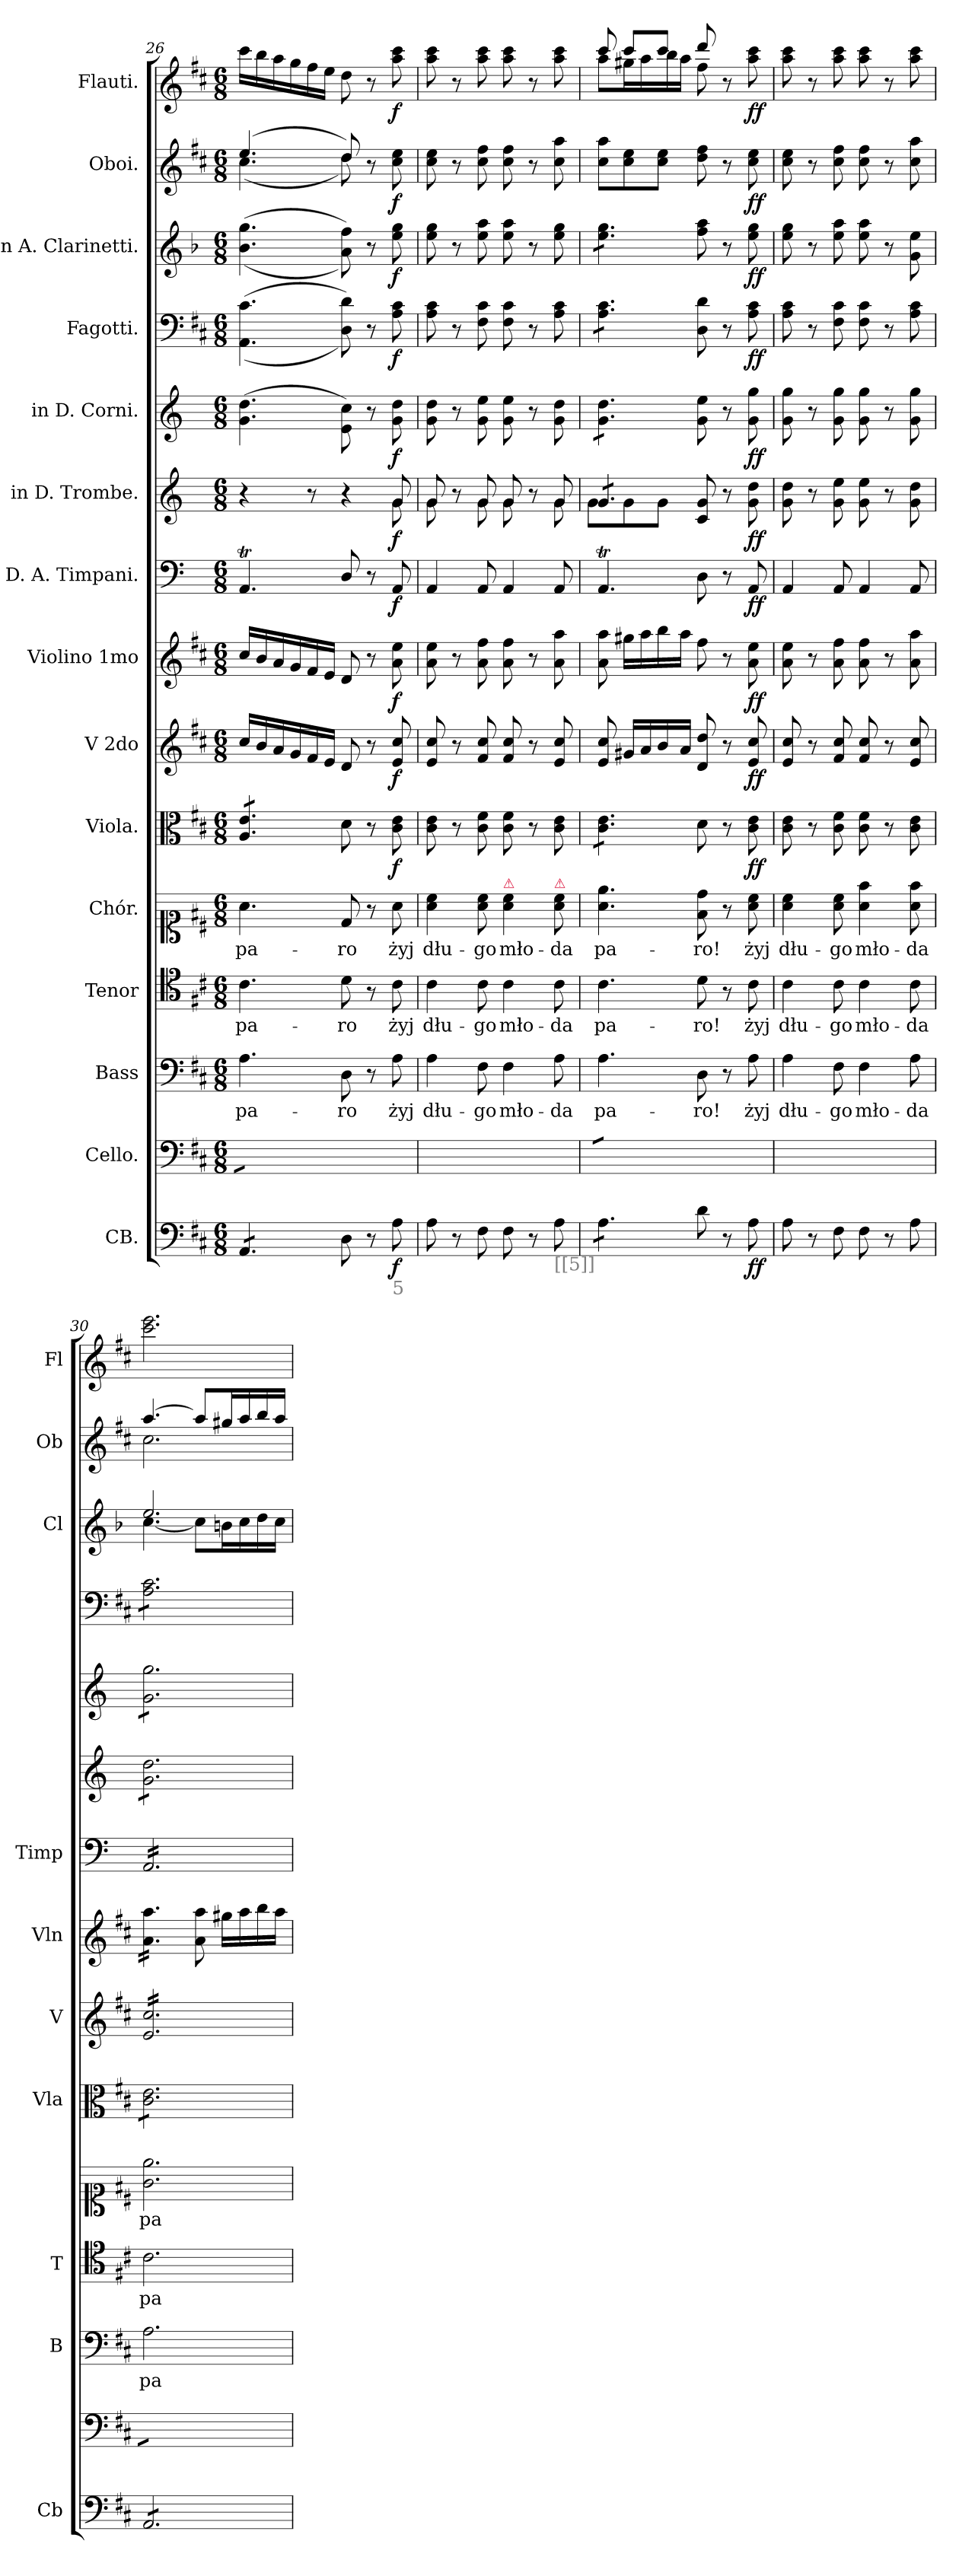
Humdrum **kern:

**kern	**dynam	**kern	**kern	**text	**kern	**text	**kern	**text	**kern	**dynam	**kern	**dynam	**kern	**dynam	**kern	**dynam	**kern	**dynam	**kern	**dynam	**kern	**dynam	**kern	**dynam	**kern	**dynam	**kern	**dynam
*part15	*part15	*part14	*part13	*part13	*part12	*part12	*part11	*part11	*part10	*part10	*part9	*part9	*part8	*part8	*part7	*part7	*part6	*part6	*part5	*part5	*part4	*part4	*part3	*part3	*part2	*part2	*part1	*part1
*staff15	*staff15	*staff14	*staff13	*staff13	*staff12	*staff12	*staff11	*staff11	*staff10	*staff10	*staff9	*staff9	*staff8	*staff8	*staff7	*staff7	*staff6	*staff6	*staff5	*staff5	*staff4	*staff4	*staff3	*staff3	*staff2	*staff2	*staff1	*staff1
*I"CB.	*	*I"Cello.	*I"Bass	*	*I"Tenor	*	*I"Chór.	*	*I"Viola.	*	*I"V 2do	*	*I"Violino 1mo	*	*I"D. A. Timpani.	*	*I"in D. Trombe.	*	*I"in D. Corni.	*	*I"Fagotti.	*	*I"in A. Clarinetti.	*	*I"Oboi.	*	*I"Flauti.	*
*I'Cb	*	*	*I'B	*	*I'T	*	*	*	*I'Vla	*	*I'V	*	*I'Vln	*	*I'Timp	*	*	*	*	*	*	*	*I'Cl	*	*I'Ob	*	*I'Fl	*
*clefF4	*	*clefF4	*clefF4	*	*clefC4	*	*clefC1	*	*clefC3	*	*clefG2	*	*clefG2	*	*clefF4	*	*clefG2	*	*clefG2	*	*clefF4	*	*clefG2	*	*clefG2	*	*clefG2	*
*	*	*	*	*	*	*	*	*	*	*	*	*	*	*	*	*	*ITrd-1c-2	*	*ITrd6c10	*	*	*	*ITrd2c3	*	*	*	*	*
*k[f#c#]	*	*k[f#c#]	*k[f#c#]	*	*k[f#c#]	*	*k[f#c#]	*	*k[f#c#]	*	*k[f#c#]	*	*k[f#c#]	*	*k[]	*	*k[f#c#]	*	*k[f#c#]	*	*k[f#c#]	*	*k[f#c#]	*	*k[f#c#]	*	*k[f#c#]	*
*D:	*	*D:	*D:	*	*D:	*	*D:	*	*D:	*	*D:	*	*D:	*	*	*	*D:	*	*D:	*	*D:	*	*D:	*	*D:	*	*D:	*
*M6/8	*	*M6/8	*M6/8	*	*M6/8	*	*M6/8	*	*M6/8	*	*M6/8	*	*M6/8	*	*M6/8	*	*M6/8	*	*M6/8	*	*M6/8	*	*M6/8	*	*M6/8	*	*M6/8	*
=26	=26	=26	=26	=26	=26	=26	=26	=26	=26	=26	=26	=26	=26	=26	=26	=26	=26	=26	=26	=26	=26	=26	=26	=26	=26	=26	=26	=26
!	!	!	!	!LO:LY:i	!	!LO:LY:i	!	!	!	!	!	!	!	!	!	!	!	!	!	!	!	!	!	!	!	!	!	!
*	*	*	*	*	*	*	*	*	*	*	*	*	*	*	*	*	*^	*	*	*	*	*	*	*	*^	*	*	*
*tremolo	*	*	*	*	*	*	*	*	*	*	*	*	*	*	*	*	*	*	*	*	*	*	*	*	*	*	*	*	*	*
*	*	*tremolo	*	*	*	*	*	*	*	*	*	*	*	*	*	*	*	*	*	*	*	*	*	*	*	*	*	*	*	*
*	*	*	*	*	*	*	*	*	*tremolo	*	*	*	*	*	*	*	*	*	*	*	*	*	*	*	*	*	*	*	*	*
8AA/L	.	8AA/yyL	4.A\	pa-	4.c#\	pa-	4.a\	pa-	8A/ 8e/L	.	16cc#/LL	.	16cc#/LL	.	4.AAT/	.	4r	4ryy	.	(4.A\ 4.e\	.	(<(>4.AA\ 4.c#\	.	(<(>4.g\ 4.ee\	.	(4.ee/	(4.cc#\	.	16ccc#\LL	.
.	.	.	.	.	.	.	.	.	.	.	16b/	.	16b/	.	.	.	.	.	.	.	.	.	.	.	.	.	.	.	16bb\	.
8AA/	.	8AA/yy	.	.	.	.	.	.	8A/ 8e/	.	16a/	.	16a/	.	.	.	.	.	.	.	.	.	.	.	.	.	.	.	16aa\	.
.	.	.	.	.	.	.	.	.	.	.	16g/	.	16g/	.	.	.	.	.	.	.	.	.	.	.	.	.	.	.	16gg\	.
8AA/J	.	8AA/yyJ	.	.	.	.	.	.	8A/ 8e/J	.	16f#/	.	16f#/	.	.	.	8r	8ryy	.	.	.	.	.	.	.	.	.	.	16ff#\	.
*	*	*	*	*	*	*	*	*	*Xtremolo	*	*	*	*	*	*	*	*	*	*	*	*	*	*	*	*	*	*	*	*	*
*	*	*Xtremolo	*	*	*	*	*	*	*	*	*	*	*	*	*	*	*	*	*	*	*	*	*	*	*	*	*	*	*	*
*Xtremolo	*	*	*	*	*	*	*	*	*	*	*	*	*	*	*	*	*	*	*	*	*	*	*	*	*	*	*	*	*	*
.	.	.	.	.	.	.	.	.	.	.	16e/JJ	.	16e/JJ	.	.	.	.	.	.	.	.	.	.	.	.	.	.	.	16ee\JJ	.
!	!	!	!	!LO:LY:i	!	!LO:LY:i	!	!	!	!	!	!	!	!	!	!	!	!	!	!	!	!	!	!	!	!	!	!	!	!
8D\	.	8D\yy	8D\	-ro	8d\	-ro	8d/	-ro	8d\	.	8d/	.	8d/	.	8D/	.	4r	4ryy	.	8F#\ 8d\)	.	8D\ 8d\))	.	8f#\ 8dd\))	.	8dd/)	8dd\)	.	8dd\	.
8r	.	8ryy	8r	.	8r	.	8r	.	8r	.	8r	.	8r	.	8r	.	.	.	.	8r	.	8r	.	8r	.	8r	8ryy	.	8r	.
!LO:TX:b:color=grey:t=5	!	!	!	!	!	!	!	!	!	!	!	!	!	!	!	!	!	!	!	!	!	!	!	!	!	!	!	!	!	!
!	!	!	!	!LO:LY:i	!	!LO:LY:i	!	!	!	!	!	!	!	!	!	!	!	!	!	!	!	!	!	!	!	!	!	!	!	!
8A\	f	8A\yy	8A\	żyj	8c#\	żyj	8a\	żyj	8c#\ 8e\	f	8e/ 8cc#/	f	8a\ 8ee\	f	8AA/	f	8a/	8a\	f	8A\ 8e\	f	8A\ 8c#\	f	8cc#\ 8ee\	f	8cc#\ 8ee\	8ryy	f	8aa\ 8ccc#\	f
=27	=27	=27	=27	=27	=27	=27	=27	=27	=27	=27	=27	=27	=27	=27	=27	=27	=27	=27	=27	=27	=27	=27	=27	=27	=27	=27	=27	=27	=27	=27
!	!	!	!	!LO:LY:i	!	!LO:LY:i	!	!	!	!	!	!	!	!	!	!	!	!	!	!	!	!	!	!	!	!	!	!	!	!
*	*	*	*	*	*	*	*	*	*	*	*	*	*	*	*	*	*	*	*	*	*	*	*	*	*	*v	*v	*	*	*
8A\	.	8A\yy	4A\	dłu-	4c#\	dłu-	4a\ 4cc#\	dłu-	8c#\ 8e\	.	8e/ 8cc#/	.	8a\ 8ee\	.	4AA/	.	8a/	8a\	.	8A\ 8e\	.	8A\ 8c#\	.	8cc#\ 8ee\	.	8cc#\ 8ee\	.	8aa\ 8ccc#\	.
8r	.	8ryy	.	.	.	.	.	.	8r	.	8r	.	8r	.	.	.	8r	8ryy	.	8r	.	8r	.	8r	.	8r	.	8r	.
!	!	!	!	!LO:LY:i	!	!LO:LY:i	!	!	!	!	!	!	!	!	!	!	!	!	!	!	!	!	!	!	!	!	!	!	!
8F#\	.	8F#\yy	8F#\	-go	8c#\	-go	8a\ 8cc#\	-go	8c#\ 8f#\	.	8f#/ 8cc#/	.	8a\ 8ff#\	.	8AA/	.	8a/	8a\	.	8A\ 8f#\	.	8F#\ 8c#\	.	8cc#\ 8ff#\	.	8cc#\ 8ff#\	.	8aa\ 8ccc#\	.
!	!	!	!	!	!	!	!LO:TX:a:color=crimson:t=⚠	!	!	!	!	!	!	!	!	!	!	!	!	!	!	!	!	!	!	!	!	!	!
!	!	!	!	!LO:LY:i	!	!LO:LY:i	!	!	!	!	!	!	!	!	!	!	!	!	!	!	!	!	!	!	!	!	!	!	!
8F#\	.	8F#\yy	4F#\	mło-	4c#\	mło-	4a\ 4cc#\	mło-	8c#\ 8f#\	.	8f#/ 8cc#/	.	8a\ 8ff#\	.	4AA/	.	8a/	8a\	.	8A\ 8f#\	.	8F#\ 8c#\	.	8cc#\ 8ff#\	.	8cc#\ 8ff#\	.	8aa\ 8ccc#\	.
8r	.	8ryy	.	.	.	.	.	.	8r	.	8r	.	8r	.	.	.	8r	8ryy	.	8r	.	8r	.	8r	.	8r	.	8r	.
!	!	!	!	!	!	!	!LO:TX:a:color=crimson:t=⚠	!	!	!	!	!	!	!	!	!	!	!	!	!	!	!	!	!	!	!	!	!	!
!LO:TX:b:color=grey:t=[[5]]	!	!	!	!	!	!	!	!	!	!	!	!	!	!	!	!	!	!	!	!	!	!	!	!	!	!	!	!	!
!	!	!	!	!LO:LY:i	!	!LO:LY:i	!	!	!	!	!	!	!	!	!	!	!	!	!	!	!	!	!	!	!	!	!	!	!
8A\	.	8A\yy	8A\	-da	8c#\	-da	8a\ 8cc#\	-da	8c#\ 8e\	.	8e/ 8cc#/	.	8a\ 8aa\	.	8AA/	.	8a/	8a\	.	8A\ 8e\	.	8A\ 8c#\	.	8cc#\ 8ee\	.	8cc#\ 8aa\	.	8aa\ 8ccc#\	.
=28	=28	=28	=28	=28	=28	=28	=28	=28	=28	=28	=28	=28	=28	=28	=28	=28	=28	=28	=28	=28	=28	=28	=28	=28	=28	=28	=28	=28	=28
!	!	!	!	!LO:LY:i	!	!LO:LY:i	!	!	!	!	!	!	!	!	!	!	!	!	!	!	!	!	!	!	!	!	!	!	!
*	*	*	*	*	*	*	*	*	*	*	*	*	*	*	*	*	*	*	*	*	*	*	*	*	*	*	*	*^	*
*tremolo	*	*	*	*	*	*	*	*	*	*	*	*	*	*	*	*	*	*	*	*	*	*	*	*	*	*	*	*	*	*
*	*	*tremolo	*	*	*	*	*	*	*	*	*	*	*	*	*	*	*	*	*	*	*	*	*	*	*	*	*	*	*	*
*	*	*	*	*	*	*	*	*	*tremolo	*	*	*	*	*	*	*	*	*	*	*	*	*	*	*	*	*	*	*	*	*
*	*	*	*	*	*	*	*	*	*	*	*	*	*	*	*	*	*tremolo	*	*	*	*	*	*	*	*	*	*	*	*	*
*	*	*	*	*	*	*	*	*	*	*	*	*	*	*	*	*	*	*	*	*tremolo	*	*	*	*	*	*	*	*	*	*
*	*	*	*	*	*	*	*	*	*	*	*	*	*	*	*	*	*	*	*	*	*	*tremolo	*	*	*	*	*	*	*	*
*	*	*	*	*	*	*	*	*	*	*	*	*	*	*	*	*	*	*	*	*	*	*	*	*tremolo	*	*	*	*	*	*
8A\L	.	8A\yyL	4.A\	pa-	4.c#\	pa-	4.a\ 4.ee\	pa-	8c#\ 8e\L	.	8e/ 8cc#/	.	8a\ 8aa\	.	4.AAT/	.	8a/L	8a\L	.	8A\ 8e\L	.	8A\ 8c#\L	.	8cc#\ 8ee\L	.	8cc#\ 8aa\L	.	8ccc#/	8aa\L	.
8A\	.	8A\yy	.	.	.	.	.	.	8c#\ 8e\	.	16g#X/LL	.	16gg#X\LL	.	.	.	8a/	8a\	.	8A\ 8e\	.	8A\ 8c#\	.	8cc#\ 8ee\	.	8cc#\ 8ee\	.	8ccc#/L	16gg#X\L	.
.	.	.	.	.	.	.	.	.	.	.	16a/	.	16aa\	.	.	.	.	.	.	.	.	.	.	.	.	.	.	.	16aa\	.
8A\J	.	8A\yyJ	.	.	.	.	.	.	8c#\ 8e\J	.	16b/	.	16bb\	.	.	.	8a/J	8a\J	.	8A\ 8e\J	.	8A\ 8c#\J	.	8cc#\ 8ee\J	.	8cc#\ 8ee\J	.	8ccc#/J	16bb\	.
*	*	*	*	*	*	*	*	*	*	*	*	*	*	*	*	*	*	*	*	*	*	*	*	*Xtremolo	*	*	*	*	*	*
*	*	*	*	*	*	*	*	*	*	*	*	*	*	*	*	*	*	*	*	*	*	*Xtremolo	*	*	*	*	*	*	*	*
*	*	*	*	*	*	*	*	*	*	*	*	*	*	*	*	*	*	*	*	*Xtremolo	*	*	*	*	*	*	*	*	*	*
*	*	*	*	*	*	*	*	*	*	*	*	*	*	*	*	*	*Xtremolo	*	*	*	*	*	*	*	*	*	*	*	*	*
*	*	*	*	*	*	*	*	*	*Xtremolo	*	*	*	*	*	*	*	*	*	*	*	*	*	*	*	*	*	*	*	*	*
*	*	*Xtremolo	*	*	*	*	*	*	*	*	*	*	*	*	*	*	*	*	*	*	*	*	*	*	*	*	*	*	*	*
*Xtremolo	*	*	*	*	*	*	*	*	*	*	*	*	*	*	*	*	*	*	*	*	*	*	*	*	*	*	*	*	*	*
.	.	.	.	.	.	.	.	.	.	.	16a/JJ	.	16aa\JJ	.	.	.	.	.	.	.	.	.	.	.	.	.	.	.	16aa\JJ	.
!	!	!	!	!LO:LY:i	!	!LO:LY:i	!	!	!	!	!	!	!	!	!	!	!	!	!	!	!	!	!	!	!	!	!	!	!	!
8d\	.	8d\yy	8D\	-ro!	8d\	-ro!	8f#\ 8dd\	-ro!	8d\	.	8d/ 8dd/	.	8ff#\	.	8D\	.	8d/ 8a/	4ryy	.	8A\ 8f#\	.	8D\ 8d\	.	8dd\ 8ff#\	.	8dd\ 8ff#\	.	8ddd/	8ff#\	.
8r	.	8ryy	8r	.	8r	.	8r	.	8r	.	8r	.	8r	.	8r	.	8r	.	.	8r	.	8r	.	8r	.	8r	.	8r	8ryy	.
!	!	!	!	!LO:LY:i	!	!LO:LY:i	!	!	!	!	!	!	!	!	!	!	!	!	!	!	!	!	!	!	!	!	!	!	!	!
8A\	ff	8A\yy	8A\	żyj	8c#\	żyj	8a\ 8cc#\	żyj	8c#\ 8e\	ff	8e/ 8cc#/	ff	8a\ 8ee\	ff	8AA/	ff	8a\ 8ee\	8ryy	ff	8A\ 8a\	ff	8A\ 8c#\	ff	8cc#\ 8ee\	ff	8cc#\ 8ee\	ff	8aa\ 8ccc#\	8ryy	ff
=29	=29	=29	=29	=29	=29	=29	=29	=29	=29	=29	=29	=29	=29	=29	=29	=29	=29	=29	=29	=29	=29	=29	=29	=29	=29	=29	=29	=29	=29	=29
!	!	!	!	!LO:LY:i	!	!LO:LY:i	!	!	!	!	!	!	!	!	!	!	!	!	!	!	!	!	!	!	!	!	!	!	!	!
*	*	*	*	*	*	*	*	*	*	*	*	*	*	*	*	*	*v	*v	*	*	*	*	*	*	*	*	*	*v	*v	*
8A\	.	8A\yy	4A\	dłu-	4c#\	dłu-	4a\ 4cc#\	dłu-	8c#\ 8e\	.	8e/ 8cc#/	.	8a\ 8ee\	.	4AA/	.	8a\ 8ee\	.	8A\ 8a\	.	8A\ 8c#\	.	8cc#\ 8ee\	.	8cc#\ 8ee\	.	8aa\ 8ccc#\	.
8r	.	8ryy	.	.	.	.	.	.	8r	.	8r	.	8r	.	.	.	8r	.	8r	.	8r	.	8r	.	8r	.	8r	.
!	!	!	!	!LO:LY:i	!	!LO:LY:i	!	!	!	!	!	!	!	!	!	!	!	!	!	!	!	!	!	!	!	!	!	!
8F#\	.	8F#\yy	8F#\	-go	8c#\	-go	8a\ 8cc#\	-go	8c#\ 8f#\	.	8f#/ 8cc#/	.	8a\ 8ff#\	.	8AA/	.	8a\ 8ff#\	.	8A\ 8a\	.	8F#\ 8c#\	.	8cc#\ 8ff#\	.	8cc#\ 8ff#\	.	8aa\ 8ccc#\	.
!	!	!	!	!LO:LY:i	!	!LO:LY:i	!	!	!	!	!	!	!	!	!	!	!	!	!	!	!	!	!	!	!	!	!	!
8F#\	.	8F#\yy	4F#\	mło-	4c#\	mło-	4a\ 4ff#\	mło-	8c#\ 8f#\	.	8f#/ 8cc#/	.	8a\ 8ff#\	.	4AA/	.	8a\ 8ff#\	.	8A\ 8a\	.	8F#\ 8c#\	.	8cc#\ 8ff#\	.	8cc#\ 8ff#\	.	8aa\ 8ccc#\	.
8r	.	8ryy	.	.	.	.	.	.	8r	.	8r	.	8r	.	.	.	8r	.	8r	.	8r	.	8r	.	8r	.	8r	.
!	!	!	!	!LO:LY:i	!	!LO:LY:i	!	!	!	!	!	!	!	!	!	!	!	!	!	!	!	!	!	!	!	!	!	!
8A\	.	8A\yy	8A\	-da	8c#\	-da	8a\ 8ff#\	-da	8c#\ 8e\	.	8e/ 8cc#/	.	8a\ 8aa\	.	8AA/	.	8a\ 8ee\	.	8A\ 8a\	.	8A\ 8c#\	.	8e\ 8cc#\	.	8cc#\ 8aa\	.	8aa\ 8ccc#\	.
=30	=30	=30	=30	=30	=30	=30	=30	=30	=30	=30	=30	=30	=30	=30	=30	=30	=30	=30	=30	=30	=30	=30	=30	=30	=30	=30	=30	=30
!	!	!	!	!LO:LY:i	!	!LO:LY:i	!	!	!	!	!	!	!	!	!	!	!	!	!	!	!	!	!	!	!	!	!	!
*	*	*	*	*	*	*	*	*	*	*	*	*	*	*	*	*	*	*	*	*	*	*	*^	*	*^	*	*	*
*tremolo	*	*	*	*	*	*	*	*	*	*	*	*	*	*	*	*	*	*	*	*	*	*	*	*	*	*	*	*	*	*
*	*	*tremolo	*	*	*	*	*	*	*	*	*	*	*	*	*	*	*	*	*	*	*	*	*	*	*	*	*	*	*	*
*	*	*	*	*	*	*	*	*	*tremolo	*	*	*	*	*	*	*	*	*	*	*	*	*	*	*	*	*	*	*	*	*
*	*	*	*	*	*	*	*	*	*	*	*tremolo	*	*	*	*	*	*	*	*	*	*	*	*	*	*	*	*	*	*	*
*	*	*	*	*	*	*	*	*	*	*	*	*	*tremolo	*	*	*	*	*	*	*	*	*	*	*	*	*	*	*	*	*
*	*	*	*	*	*	*	*	*	*	*	*	*	*	*	*tremolo	*	*	*	*	*	*	*	*	*	*	*	*	*	*	*
*	*	*	*	*	*	*	*	*	*	*	*	*	*	*	*	*	*tremolo	*	*	*	*	*	*	*	*	*	*	*	*	*
*	*	*	*	*	*	*	*	*	*	*	*	*	*	*	*	*	*	*	*tremolo	*	*	*	*	*	*	*	*	*	*	*
*	*	*	*	*	*	*	*	*	*	*	*	*	*	*	*	*	*	*	*	*	*tremolo	*	*	*	*	*	*	*	*	*
8AA/L	.	8AA/yyL	2.A\	pa-	2.c#\	pa-	2.g\ 2.ee\	pa-	8c#\ 8e\L	.	16e/ 16cc#/LL	.	16a\ 16aa\LL	.	16AA/LL	.	8a\ 8ee\L	.	8A\ 8a\L	.	8A\ 8c#\L	.	2.cc#/	[4.a\	.	[4.aa/	2.cc#\	.	2.ccc#\ 2.eee\	.
.	.	.	.	.	.	.	.	.	.	.	16e/ 16cc#/	.	16a\ 16aa\	.	16AA/	.	.	.	.	.	.	.	.	.	.	.	.	.	.	.
8AA/	.	8AA/yy	.	.	.	.	.	.	8c#\ 8e\	.	16e/ 16cc#/	.	16a\ 16aa\	.	16AA/	.	8a\ 8ee\	.	8A\ 8a\	.	8A\ 8c#\	.	.	.	.	.	.	.	.	.
.	.	.	.	.	.	.	.	.	.	.	16e/ 16cc#/	.	16a\ 16aa\	.	16AA/	.	.	.	.	.	.	.	.	.	.	.	.	.	.	.
8AA/	.	8AA/yy	.	.	.	.	.	.	8c#\ 8e\	.	16e/ 16cc#/	.	16a\ 16aa\	.	16AA/	.	8a\ 8ee\	.	8A\ 8a\	.	8A\ 8c#\	.	.	.	.	.	.	.	.	.
.	.	.	.	.	.	.	.	.	.	.	16e/ 16cc#/	.	16a\ 16aa\JJ	.	16AA/	.	.	.	.	.	.	.	.	.	.	.	.	.	.	.
*	*	*	*	*	*	*	*	*	*	*	*	*	*Xtremolo	*	*	*	*	*	*	*	*	*	*	*	*	*	*	*	*	*
8AA/	.	8AA/yy	.	.	.	.	.	.	8c#\ 8e\	.	16e/ 16cc#/	.	8a\ 8aa\	.	16AA/	.	8a\ 8ee\	.	8A\ 8a\	.	8A\ 8c#\	.	.	8a\L]	.	8aa/L]	.	.	.	.
.	.	.	.	.	.	.	.	.	.	.	16e/ 16cc#/	.	.	.	16AA/	.	.	.	.	.	.	.	.	.	.	.	.	.	.	.
8AA/	.	8AA/yy	.	.	.	.	.	.	8c#\ 8e\	.	16e/ 16cc#/	.	16gg#X\LL	.	16AA/	.	8a\ 8ee\	.	8A\ 8a\	.	8A\ 8c#\	.	.	16g#X\L	.	16gg#X/L	.	.	.	.
.	.	.	.	.	.	.	.	.	.	.	16e/ 16cc#/	.	16aa\	.	16AA/	.	.	.	.	.	.	.	.	16a\	.	16aa/	.	.	.	.
8AA/J	.	8AA/yyJ	.	.	.	.	.	.	8c#\ 8e\J	.	16e/ 16cc#/	.	16bb\	.	16AA/	.	8a\ 8ee\J	.	8A\ 8a\J	.	8A\ 8c#\J	.	.	16b\	.	16bb/	.	.	.	.
*	*	*	*	*	*	*	*	*	*	*	*	*	*	*	*	*	*	*	*	*	*Xtremolo	*	*	*	*	*	*	*	*	*
*	*	*	*	*	*	*	*	*	*	*	*	*	*	*	*	*	*	*	*Xtremolo	*	*	*	*	*	*	*	*	*	*	*
*	*	*	*	*	*	*	*	*	*	*	*	*	*	*	*	*	*Xtremolo	*	*	*	*	*	*	*	*	*	*	*	*	*
*	*	*	*	*	*	*	*	*	*Xtremolo	*	*	*	*	*	*	*	*	*	*	*	*	*	*	*	*	*	*	*	*	*
*	*	*Xtremolo	*	*	*	*	*	*	*	*	*	*	*	*	*	*	*	*	*	*	*	*	*	*	*	*	*	*	*	*
*Xtremolo	*	*	*	*	*	*	*	*	*	*	*	*	*	*	*	*	*	*	*	*	*	*	*	*	*	*	*	*	*	*
.	.	.	.	.	.	.	.	.	.	.	16e/ 16cc#/JJ	.	16aa\JJ	.	16AA/JJ	.	.	.	.	.	.	.	.	16a\JJ	.	16aa/JJ	.	.	.	.
*	*	*	*	*	*	*	*	*	*	*	*	*	*	*	*Xtremolo	*	*	*	*	*	*	*	*	*	*	*	*	*	*	*
*	*	*	*	*	*	*	*	*	*	*	*Xtremolo	*	*	*	*	*	*	*	*	*	*	*	*	*	*	*	*	*	*	*
*	*	*	*	*	*	*	*	*	*	*	*	*	*	*	*	*	*	*	*	*	*	*	*v	*v	*	*	*	*	*	*
*	*	*	*	*	*	*	*	*	*	*	*	*	*	*	*	*	*	*	*	*	*	*	*	*	*v	*v	*	*	*
=	=	=	=	=	=	=	=	=	=	=	=	=	=	=	=	=	=	=	=	=	=	=	=	=	=	=	=	=
*-	*-	*-	*-	*-	*-	*-	*-	*-	*-	*-	*-	*-	*-	*-	*-	*-	*-	*-	*-	*-	*-	*-	*-	*-	*-	*-	*-	*-
